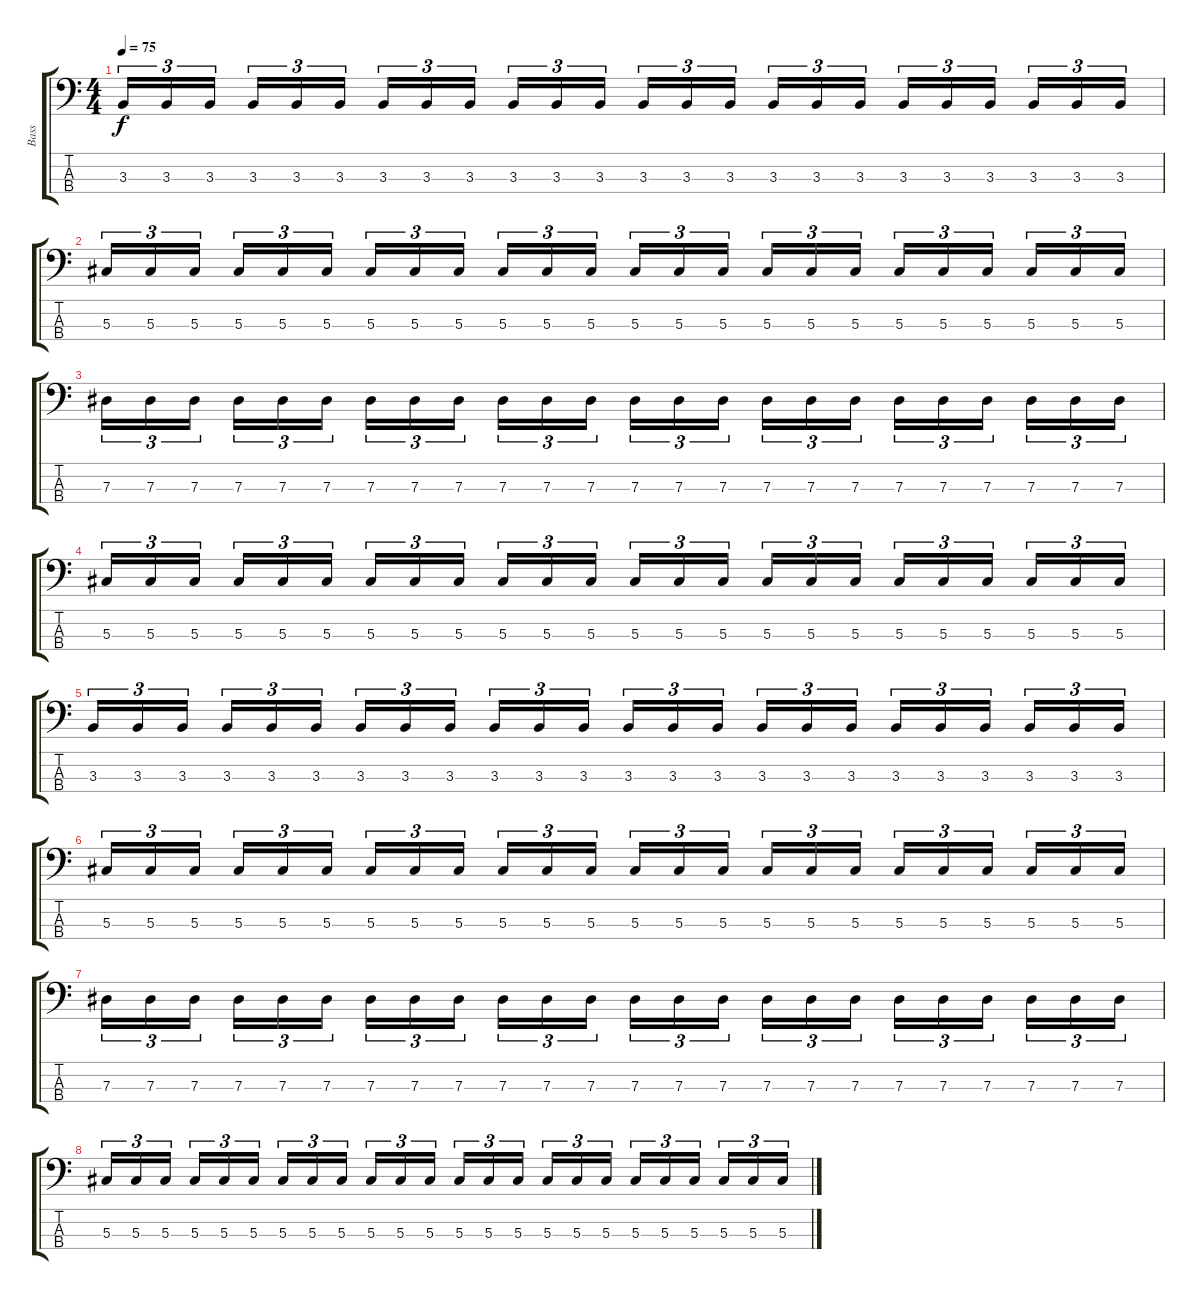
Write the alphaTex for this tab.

\track ("Bass" "Bass") {instrument electricbassfinger}
\staff {score tabs}
\tuning (Gb2 Db2 Ab1 Eb1) {hide}
\ts (4 4)
\tempo 75
\clef f4
\ks c
3.3.16{tu (3 2) dy f} 3.3.16{tu (3 2)} 3.3.16{tu (3 2)} 3.3.16{tu (3 2)} 3.3.16{tu (3 2)} 3.3.16{tu (3 2)} 3.3.16{tu (3 2)} 3.3.16{tu (3 2)} 3.3.16{tu (3 2)} 3.3.16{tu (3 2)} 3.3.16{tu (3 2)} 3.3.16{tu (3 2)} 3.3.16{tu (3 2)} 3.3.16{tu (3 2)} 3.3.16{tu (3 2)} 3.3.16{tu (3 2)} 3.3.16{tu (3 2)} 3.3.16{tu (3 2)} 3.3.16{tu (3 2)} 3.3.16{tu (3 2)} 3.3.16{tu (3 2)} 3.3.16{tu (3 2)} 3.3.16{tu (3 2)} 3.3.16{tu (3 2)} |
5.3.16{tu (3 2)} 5.3.16{tu (3 2)} 5.3.16{tu (3 2)} 5.3.16{tu (3 2)} 5.3.16{tu (3 2)} 5.3.16{tu (3 2)} 5.3.16{tu (3 2)} 5.3.16{tu (3 2)} 5.3.16{tu (3 2)} 5.3.16{tu (3 2)} 5.3.16{tu (3 2)} 5.3.16{tu (3 2)} 5.3.16{tu (3 2)} 5.3.16{tu (3 2)} 5.3.16{tu (3 2)} 5.3.16{tu (3 2)} 5.3.16{tu (3 2)} 5.3.16{tu (3 2)} 5.3.16{tu (3 2)} 5.3.16{tu (3 2)} 5.3.16{tu (3 2)} 5.3.16{tu (3 2)} 5.3.16{tu (3 2)} 5.3.16{tu (3 2)} |
7.3.16{tu (3 2)} 7.3.16{tu (3 2)} 7.3.16{tu (3 2)} 7.3.16{tu (3 2)} 7.3.16{tu (3 2)} 7.3.16{tu (3 2)} 7.3.16{tu (3 2)} 7.3.16{tu (3 2)} 7.3.16{tu (3 2)} 7.3.16{tu (3 2)} 7.3.16{tu (3 2)} 7.3.16{tu (3 2)} 7.3.16{tu (3 2)} 7.3.16{tu (3 2)} 7.3.16{tu (3 2)} 7.3.16{tu (3 2)} 7.3.16{tu (3 2)} 7.3.16{tu (3 2)} 7.3.16{tu (3 2)} 7.3.16{tu (3 2)} 7.3.16{tu (3 2)} 7.3.16{tu (3 2)} 7.3.16{tu (3 2)} 7.3.16{tu (3 2)} |
5.3.16{tu (3 2)} 5.3.16{tu (3 2)} 5.3.16{tu (3 2)} 5.3.16{tu (3 2)} 5.3.16{tu (3 2)} 5.3.16{tu (3 2)} 5.3.16{tu (3 2)} 5.3.16{tu (3 2)} 5.3.16{tu (3 2)} 5.3.16{tu (3 2)} 5.3.16{tu (3 2)} 5.3.16{tu (3 2)} 5.3.16{tu (3 2)} 5.3.16{tu (3 2)} 5.3.16{tu (3 2)} 5.3.16{tu (3 2)} 5.3.16{tu (3 2)} 5.3.16{tu (3 2)} 5.3.16{tu (3 2)} 5.3.16{tu (3 2)} 5.3.16{tu (3 2)} 5.3.16{tu (3 2)} 5.3.16{tu (3 2)} 5.3.16{tu (3 2)} |
3.3.16{tu (3 2)} 3.3.16{tu (3 2)} 3.3.16{tu (3 2)} 3.3.16{tu (3 2)} 3.3.16{tu (3 2)} 3.3.16{tu (3 2)} 3.3.16{tu (3 2)} 3.3.16{tu (3 2)} 3.3.16{tu (3 2)} 3.3.16{tu (3 2)} 3.3.16{tu (3 2)} 3.3.16{tu (3 2)} 3.3.16{tu (3 2)} 3.3.16{tu (3 2)} 3.3.16{tu (3 2)} 3.3.16{tu (3 2)} 3.3.16{tu (3 2)} 3.3.16{tu (3 2)} 3.3.16{tu (3 2)} 3.3.16{tu (3 2)} 3.3.16{tu (3 2)} 3.3.16{tu (3 2)} 3.3.16{tu (3 2)} 3.3.16{tu (3 2)} |
5.3.16{tu (3 2)} 5.3.16{tu (3 2)} 5.3.16{tu (3 2)} 5.3.16{tu (3 2)} 5.3.16{tu (3 2)} 5.3.16{tu (3 2)} 5.3.16{tu (3 2)} 5.3.16{tu (3 2)} 5.3.16{tu (3 2)} 5.3.16{tu (3 2)} 5.3.16{tu (3 2)} 5.3.16{tu (3 2)} 5.3.16{tu (3 2)} 5.3.16{tu (3 2)} 5.3.16{tu (3 2)} 5.3.16{tu (3 2)} 5.3.16{tu (3 2)} 5.3.16{tu (3 2)} 5.3.16{tu (3 2)} 5.3.16{tu (3 2)} 5.3.16{tu (3 2)} 5.3.16{tu (3 2)} 5.3.16{tu (3 2)} 5.3.16{tu (3 2)} |
7.3.16{tu (3 2)} 7.3.16{tu (3 2)} 7.3.16{tu (3 2)} 7.3.16{tu (3 2)} 7.3.16{tu (3 2)} 7.3.16{tu (3 2)} 7.3.16{tu (3 2)} 7.3.16{tu (3 2)} 7.3.16{tu (3 2)} 7.3.16{tu (3 2)} 7.3.16{tu (3 2)} 7.3.16{tu (3 2)} 7.3.16{tu (3 2)} 7.3.16{tu (3 2)} 7.3.16{tu (3 2)} 7.3.16{tu (3 2)} 7.3.16{tu (3 2)} 7.3.16{tu (3 2)} 7.3.16{tu (3 2)} 7.3.16{tu (3 2)} 7.3.16{tu (3 2)} 7.3.16{tu (3 2)} 7.3.16{tu (3 2)} 7.3.16{tu (3 2)} |
5.3.16{tu (3 2)} 5.3.16{tu (3 2)} 5.3.16{tu (3 2)} 5.3.16{tu (3 2)} 5.3.16{tu (3 2)} 5.3.16{tu (3 2)} 5.3.16{tu (3 2)} 5.3.16{tu (3 2)} 5.3.16{tu (3 2)} 5.3.16{tu (3 2)} 5.3.16{tu (3 2)} 5.3.16{tu (3 2)} 5.3.16{tu (3 2)} 5.3.16{tu (3 2)} 5.3.16{tu (3 2)} 5.3.16{tu (3 2)} 5.3.16{tu (3 2)} 5.3.16{tu (3 2)} 5.3.16{tu (3 2)} 5.3.16{tu (3 2)} 5.3.16{tu (3 2)} 5.3.16{tu (3 2)} 5.3.16{tu (3 2)} 5.3.16{tu (3 2)}
